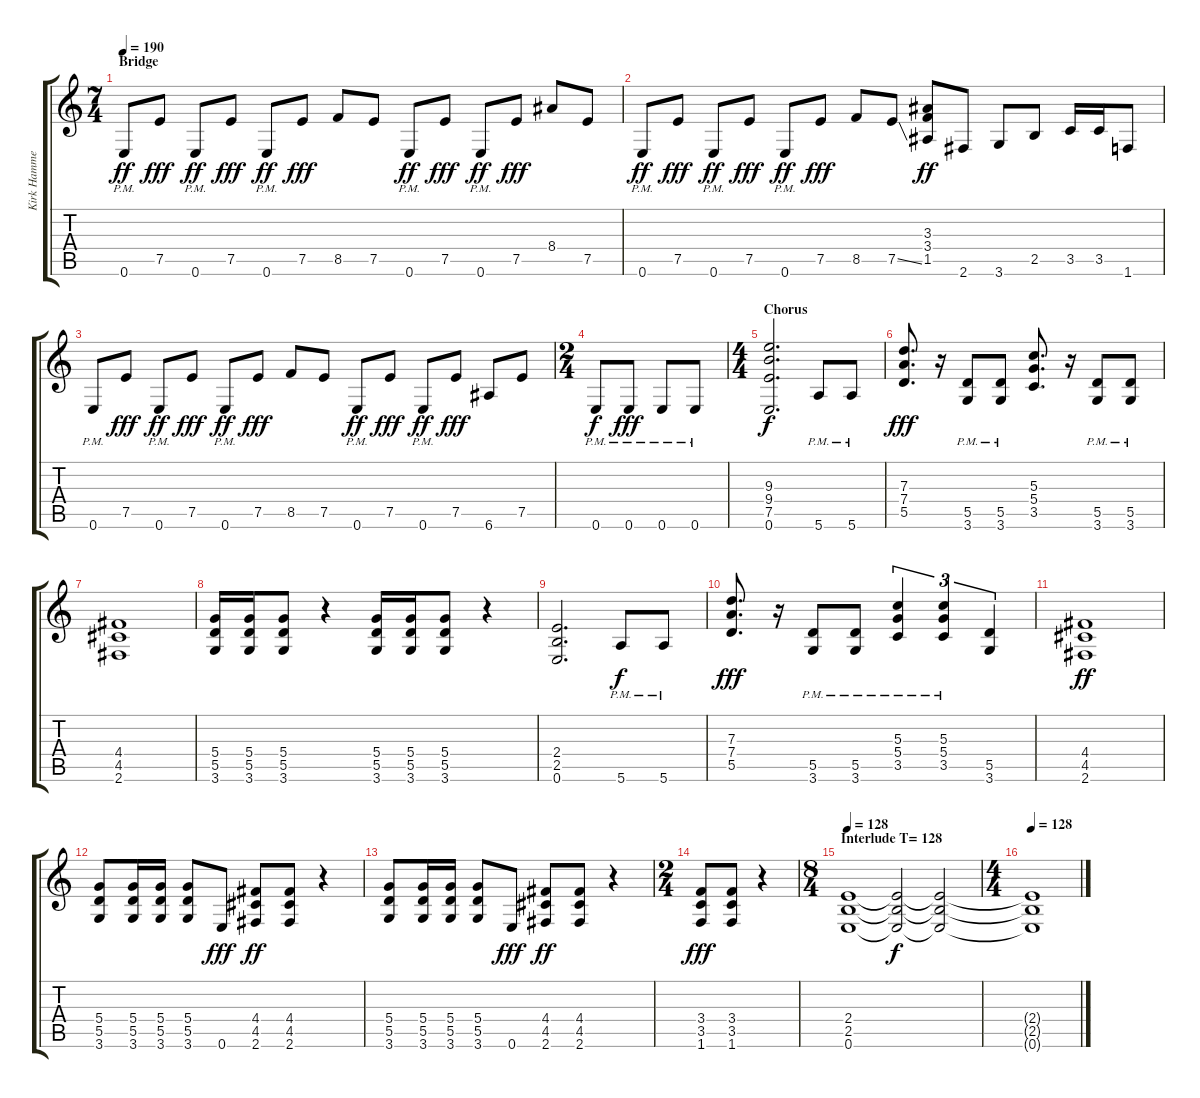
\track ("Kirk Hammet (Guitar 2)" "Kirk Hamme") {instrument distortionguitar}
\staff {score tabs}
\tuning (E4 B3 G3 D3 A2 E2) {hide}
\ts (7 4)
\section ("" "Bridge")
\tempo 190
\clef g2
\ks c
0.6{pm}.8{dy ff} 7.5.8{dy fff} 0.6{pm}.8{dy ff} 7.5.8{dy fff} 0.6{pm}.8{dy ff} 7.5.8{dy fff} 8.5.8 7.5.8 0.6{pm}.8{dy ff} 7.5.8{dy fff} 0.6{pm}.8{dy ff} 7.5.8{dy fff} 8.4.8 7.5.8 |
0.6{pm}.8{dy ff} 7.5.8{dy fff} 0.6{pm}.8{dy ff} 7.5.8{dy fff} 0.6{pm}.8{dy ff} 7.5.8{dy fff} 8.5.8 7.5{ss}.8 (3.3 3.4 1.5).8{dy ff} 2.6.8 3.6.8 2.5.8 3.5.16 3.5.16 1.6.8 |
0.6{pm}.8 7.5.8{dy fff} 0.6{pm}.8{dy ff} 7.5.8{dy fff} 0.6{pm}.8{dy ff} 7.5.8{dy fff} 8.5.8 7.5.8 0.6{pm}.8{dy ff} 7.5.8{dy fff} 0.6{pm}.8{dy ff} 7.5.8{dy fff} 6.6.8 7.5.8 |
\ts (2 4)
0.6{pm}.8{dy f} 0.6{pm}.8{dy fff} 0.6{pm}.8 0.6{pm}.8 |
\ts (4 4)
\section ("" "Chorus")
(9.3 9.4 7.5 0.6).2{d dy f} 5.6{pm}.8 5.6{pm}.8 |
(7.3 7.4 5.5).8{d dy fff} r.16 (5.5 3.6{pm}).8 (5.5 3.6{pm}).8 (5.3 5.4 3.5).8{d} r.16 (5.5 3.6{pm}).8 (5.5 3.6{pm}).8 |
(4.4 4.5 2.6).1 |
(5.4 5.5 3.6).16 (5.4 5.5 3.6).16 (5.4 5.5 3.6).8 r.4 (5.4 5.5 3.6).16 (5.4 5.5 3.6).16 (5.4 5.5 3.6).8 r.4 |
(2.4 2.5 0.6).2{d} 5.6{pm}.8{dy f} 5.6{pm}.8 |
(7.3 7.4 5.5).8{d dy fff} r.16 (5.5{pm} 3.6).8 (5.5{pm} 3.6).8 (5.3 5.4 3.5{pm}).4{tu (3 2)} (5.3 5.4 3.5{pm}).4{tu (3 2)} (5.5 3.6).4{tu (3 2)} |
(4.4 4.5 2.6).1{dy ff} |
(5.4 5.5 3.6).8 (5.4 5.5 3.6).16 (5.4 5.5 3.6).16 (5.4 5.5 3.6).8 0.6.8{dy fff} (4.4 4.5 2.6).8{dy ff} (4.4 4.5 2.6).8 r.4 |
(5.4 5.5 3.6).8 (5.4 5.5 3.6).16 (5.4 5.5 3.6).16 (5.4 5.5 3.6).8 0.6.8{dy fff} (4.4 4.5 2.6).8{dy ff} (4.4 4.5 2.6).8 r.4 |
\ts (2 4)
(3.4 3.5 1.6).8{dy fff} (3.4 3.5 1.6).8 r.4 |
\ts (8 4)
\section ("" "Interlude T= 128")
\tempo 128
(2.4 2.5 0.6).1{volume 10} (2.4{t} 2.5{t} 0.6{t}).2{dy f} (2.4{t} 2.5{t} 0.6{t}).2 |
\ts (4 4)
\tempo 128
(2.4{t} 2.5{t} 0.6{t}).1
